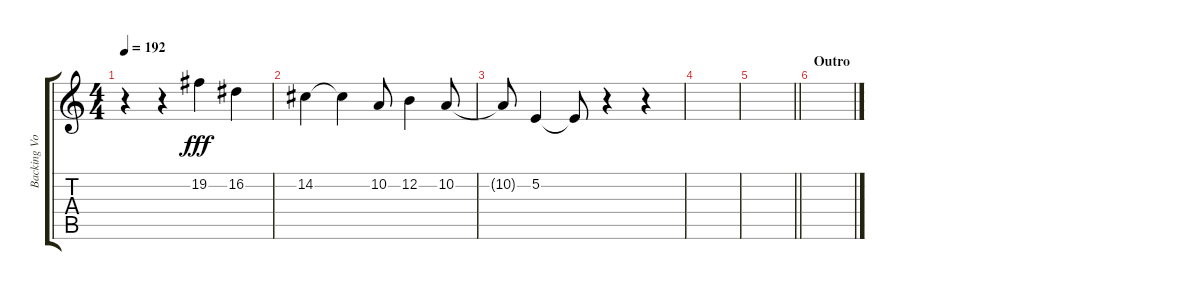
\track ("Backing Vox (Cone)" "Backing Vo") {instrument lead2sawtooth}
\staff {score tabs}
\tuning (E4 B3 G3 D3 A2 E2) {hide}
\ts (4 4)
\tempo 192
\clef g2
\ks c
r.4{dy fff} r.4 19.2.4 16.2.4 |
14.2.4 14.2{t}.4 10.2.8 12.2.4 10.2.8 |
10.2{t}.8 5.2.4 5.2{t}.8 r.4 r.4 |
|
\barLineRight lightlight
|
\section ("" "Outro")
